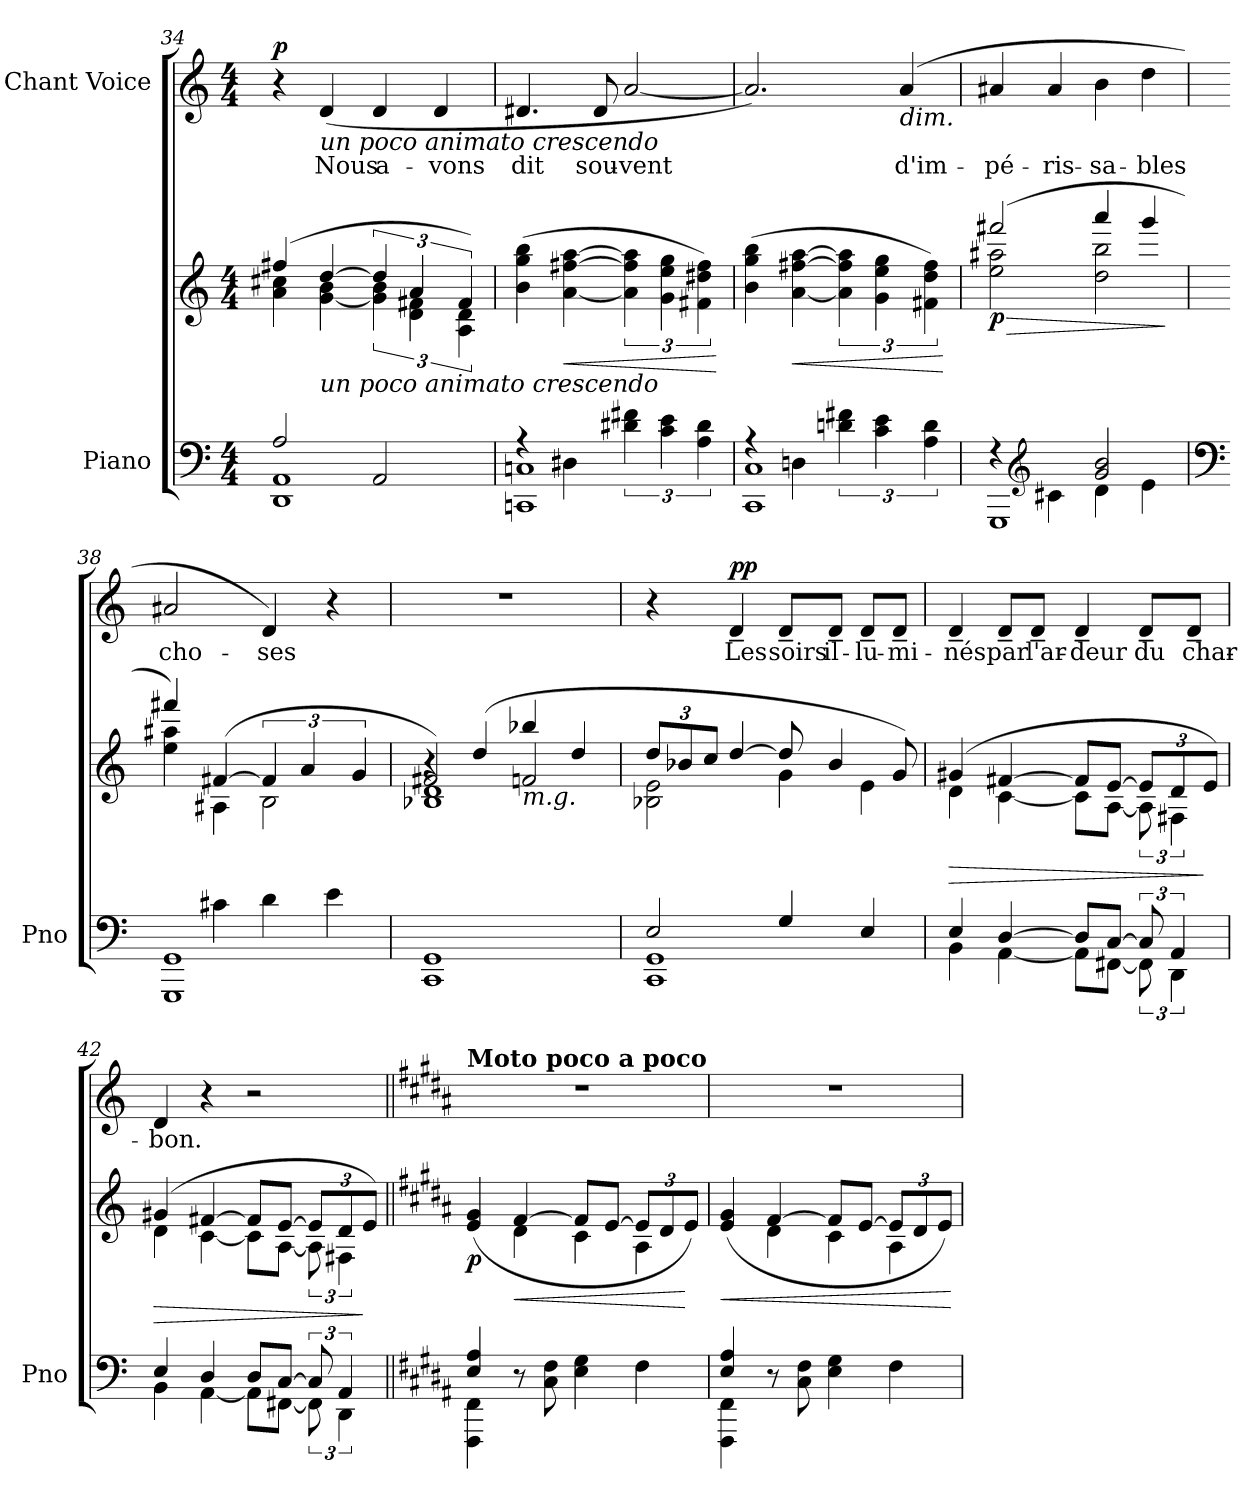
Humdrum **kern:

**kern	**kern	**dynam	**kern	**text	**dynam
*part2	*part2	*part2	*part1	*part1	*part1
*staff3	*staff2	*staff2/3	*staff1	*staff1	*staff1
*I"Piano	*	*	*I"Chant Voice	*	*
*I'Pno	*	*	*	*	*
*clefF4	*clefG2	*	*clefG2	*	*
*k[]	*k[]	*	*k[]	*	*
*M4/4	*M4/4	*	*M4/4	*	*
=34	=34	=34	=34	=34	=34
*^	*^	*	*	*	*
!	!	!	!	!	!	!	!LO:DY:b
2A/	1DD 1AA	(4ff#X/	4a\ 4cc#X\	.	4r	.	p
!	!	!	!	!	!LO:TX:b:i:t=un   poco   animato                      crescendo	!	!
!	!	!LO:TX:b:i:t=un   poco   animato                      crescendo	!	!	!	!	!
!	!	!	!	!	!	!LO:LY:b	!
.	.	[4dd/	[4g\ 4b\	.	(4d/	Nous	.
!	!	!	!	!	!	!LO:LY:b	!
2AA/	.	6dd/]	6g\] 6b\	.	4d/	a-	.
.	.	6a/	6d\ 6f#X\	.	.	.	.
!	!	!	!	!	!	!LO:LY:b	!
.	.	.	.	.	4d/	-vons	.
.	.	6f#/)	6A\ 6d\	.	.	.	.
=35	=35	=35	=35	=35	=35	=35	=35
!	!	!	!	!	!	!LO:LY:b	!
*	*	*v	*v	*	*	*	*
4r	1CCn 1Cn	(4b\ 4gg\ 4bb\	.	4.d#X/	dit	.
!	!	!	!LO:HP:b	!	!	!
4D#X\	.	[4a\ [4ff#X\ [4aa\	<	.	.	.
!	!	!	!	!	!LO:LY:b	!
.	.	.	.	8d#/	sou-	.
!	!	!	!	!	!LO:LY:b	!
6d#X\ 6f#X\	.	6a\] 6ff#\] 6aa\]	.	[2a/	-vent	.
6c\ 6e\	.	6g\ 6ee\ 6gg\	.	.	.	.
6A\ 6d#\	.	6f#X\ 6dd#X\ 6ff#\)	.	.	.	.
*v	*v	*	*	*	*	*
.	.	[	.	.	.
=36	=36	=36	=36	=36	=36
*^	*	*	*	*	*
4r	1CC 1C	(4b\ 4gg\ 4bb\	.	2.a/])	.	.
!	!	!	!LO:HP:b	!	!	!
4Dn\	.	[4a\ [4ff#X\ [4aa\	<	.	.	.
6dn\ 6f#X\	.	6a\] 6ff#\] 6aa\]	.	.	.	.
6c\ 6e\	.	6g\ 6ee\ 6gg\	.	.	.	.
!	!	!	!	!LO:TX:b:i:t=dim.	!	!
!	!	!	!	!	!LO:LY:b	!
.	.	.	.	(4a/	d'im-	.
6A\ 6d\	.	6f#X\ 6dd\ 6ff#\)	.	.	.	.
*v	*v	*	*	*	*	*
.	.	[	.	.	.
=37	=37	=37	=37	=37	=37
*^	*	*	*	*	*
*	*^	*	*	*	*	*
!	!	!	!	!LO:HP:b	!	!LO:LY:b	!
*	*	*	*^	*	*	*	*
!	!	!	!	!	!LO:DY:n=1:b	!	!	!
2ryy	4r	1GGG	(2fff#X/	2ee\ 2aa#X\	> p	4a#X/	-pé-	.
*clefG2	*	*	*	*	*	*	*	*
!	!	!	!	!	!	!	!LO:LY:b	!
.	4c#X\	.	.	.	.	4a#/	-ris-	.
!	!	!	!	!	!	!	!LO:LY:b	!
2g/ 2b/	4d\	.	4aaa/	2dd\ 2bb\	.	4b\	-sa-	.
!	!	!	!	!	!	!	!LO:LY:b	!
.	4e\	.	4ggg/	.	.	4dd\	-bles	.
*v	*v	*v	*	*	*	*	*	*
*	*v	*v	*	*	*	*
.	.	]	.	.	.
!!LO:LB:g=z
=38	=38	=38	=38	=38	=38
*clefF4	*	*	*	*	*
*^	*^	*	*	*	*
!	!	!	!	!	!	!LO:LY:b	!
4ryy	1GGG 1GG	4fff#X/)	4ee\ 4aa#X\	.	2a#X/	cho-	.
4c#X\	.	([4f#X/	4A#X\	.	.	.	.
!	!	!	!	!	!	!LO:LY:b	!
4d\	.	6f#/]	2B\	.	4d/)	-ses	.
.	.	6a/	.	.	.	.	.
4e\	.	.	.	.	4r	.	.
.	.	6g/	.	.	.	.	.
*v	*v	*	*	*	*	*	*
=39	=39	=39	=39	=39	=39	=39
*	*	*^	*	*	*	*
1CC 1GG	4r	2f#X/)	1B-X 1d	.	1r	.	.
!	!	!	!	!LO:DY:b	!	!	!
!	!	!	!	!LO:DY:n=1:b	!	!	!
.	(4dd/	.	.	other-dynamics pp	.	.	.
!	!LO:TX:b:i:t=m.g.	!	!	!	!	!	!
.	4bb-X/	2fn/	.	.	.	.	.
.	4dd/	.	.	.	.	.	.
*	*	*v	*v	*	*	*	*
=40	=40	=40	=40	=40	=40	=40
*^	*	*	*	*	*	*
2E/	1CC 1GG	12dd/L	2B-X\ 2e\	.	4r	.	.
.	.	12b-X/	.	.	.	.	.
.	.	12cc/J	.	.	.	.	.
!	!	!	!	!	!	!LO:LY:b	!LO:DY:b
.	.	[4dd/	.	.	4d~/	Les	pp
!	!	!	!	!	!	!LO:LY:b	!
4G/	.	8dd/]	4g\	.	8d~/L	soirs	.
!	!	!	!	!	!	!LO:LY:b	!
.	.	4b-/	.	.	8d~/J	il-	.
!	!	!	!	!	!	!LO:LY:b	!
4E/	.	.	4e\	.	8d~/L	-lu-	.
!	!	!	!	!	!	!LO:LY:b	!
.	.	8g/)	.	.	8d~/J	-mi-	.
=41	=41	=41	=41	=41	=41	=41	=41
!	!	!	!	!LO:HP:b	!	!LO:LY:b	!
4E/	4BB\	(4g#X/	4d\	>	4d~/	-nés	.
!	!	!	!	!	!	!LO:LY:b	!
[4D/	[4AA\	[4f#X/	[4c\	.	8d~/L	par	.
!	!	!	!	!	!	!LO:LY:b	!
.	.	.	.	.	8d~/J	l'ar-	.
!	!	!	!	!	!	!LO:LY:b	!
8D/L]	8AA\L]	8f#/L]	8c\L]	.	4d~/	-deur	.
[8C/J	[8FF#X\J	[8e/J	[8A\J	.	.	.	.
!	!	!	!	!	!	!LO:LY:b	!
12C/]	12FF#\]	12e/L]	12A\]	.	8d~/L	du	.
6AA/	6DD\	12d/	6F#X\	.	.	.	.
!	!	!	!	!	!	!LO:LY:b	!
.	.	.	.	.	8d~/J	char-	.
.	.	12e/J)	.	]	.	.	.
=42	=42	=42	=42	=42	=42	=42	=42
!	!	!	!	!LO:HP:b	!	!LO:LY:b	!
4E/	4BB\	(4g#X/	4d\	>	4d/	-bon.	.
4D/	[4AA\	[4f#X/	[4c\	.	4r	.	.
8D/L	8AA\L]	8f#/L]	8c\L]	.	2r	.	.
[8C/J	[8FF#X\J	[8e/J	[8A\J	.	.	.	.
12C/]	12FF#\]	12e/L]	12A\]	.	.	.	.
6AA/	6DD\	12d/	6F#X\	.	.	.	.
.	.	12e/J)	.	]	.	.	.
!!LO:PB:g=z
=43||	=43||	=43||	=43||	=43||	=43||	=43||	=43||
*k[f#c#g#d#a#]	*	*k[f#c#g#d#a#]	*	*	*k[f#c#g#d#a#]	*	*
!	!	!	!	!	!LO:TX:a:B:t=Moto poco a poco	!	!
!	!	!	!	!LO:DY:b	!	!	!
4E/ 4A#/	4FFF#\ 4FF#\	(4e/ 4g#/	4ryy	p	1r	.	.
!	!	!	!	!LO:HP:b	!	!	!
4ryy	8r	[4f#/	4d#\	<	.	.	.
.	8C#\ 8F#\	.	.	.	.	.	.
2ryy	4E\ 4G#\	8f#/L]	4c#\	.	.	.	.
.	.	[8e/J	.	.	.	.	.
*	*	*Xbrackettup	*	*	*	*	*
.	4F#\	12e/L]	4A#\	.	.	.	.
.	.	12d#/	.	.	.	.	.
.	.	12e/J)	.	[	.	.	.
=44	=44	=44	=44	=44	=44	=44	=44
!	!	!	!	!LO:HP:b	!	!	!
4E/ 4A#/	4FFF#\ 4FF#\	(4e/ 4g#/	4ryy	<	1r	.	.
4ryy	8r	[4f#/	4d#\	.	.	.	.
.	8C#\ 8F#\	.	.	.	.	.	.
2ryy	4E\ 4G#\	8f#/L]	4c#\	.	.	.	.
.	.	[8e/J	.	.	.	.	.
.	4F#\	12e/L]	4A#\	.	.	.	.
.	.	12d#/	.	.	.	.	.
.	.	12e/J)	.	.	.	.	.
*v	*v	*	*	*	*	*	*
*	*v	*v	*	*	*	*
.	.	[	.	.	.
=	=	=	=	=	=
*-	*-	*-	*-	*-	*-
